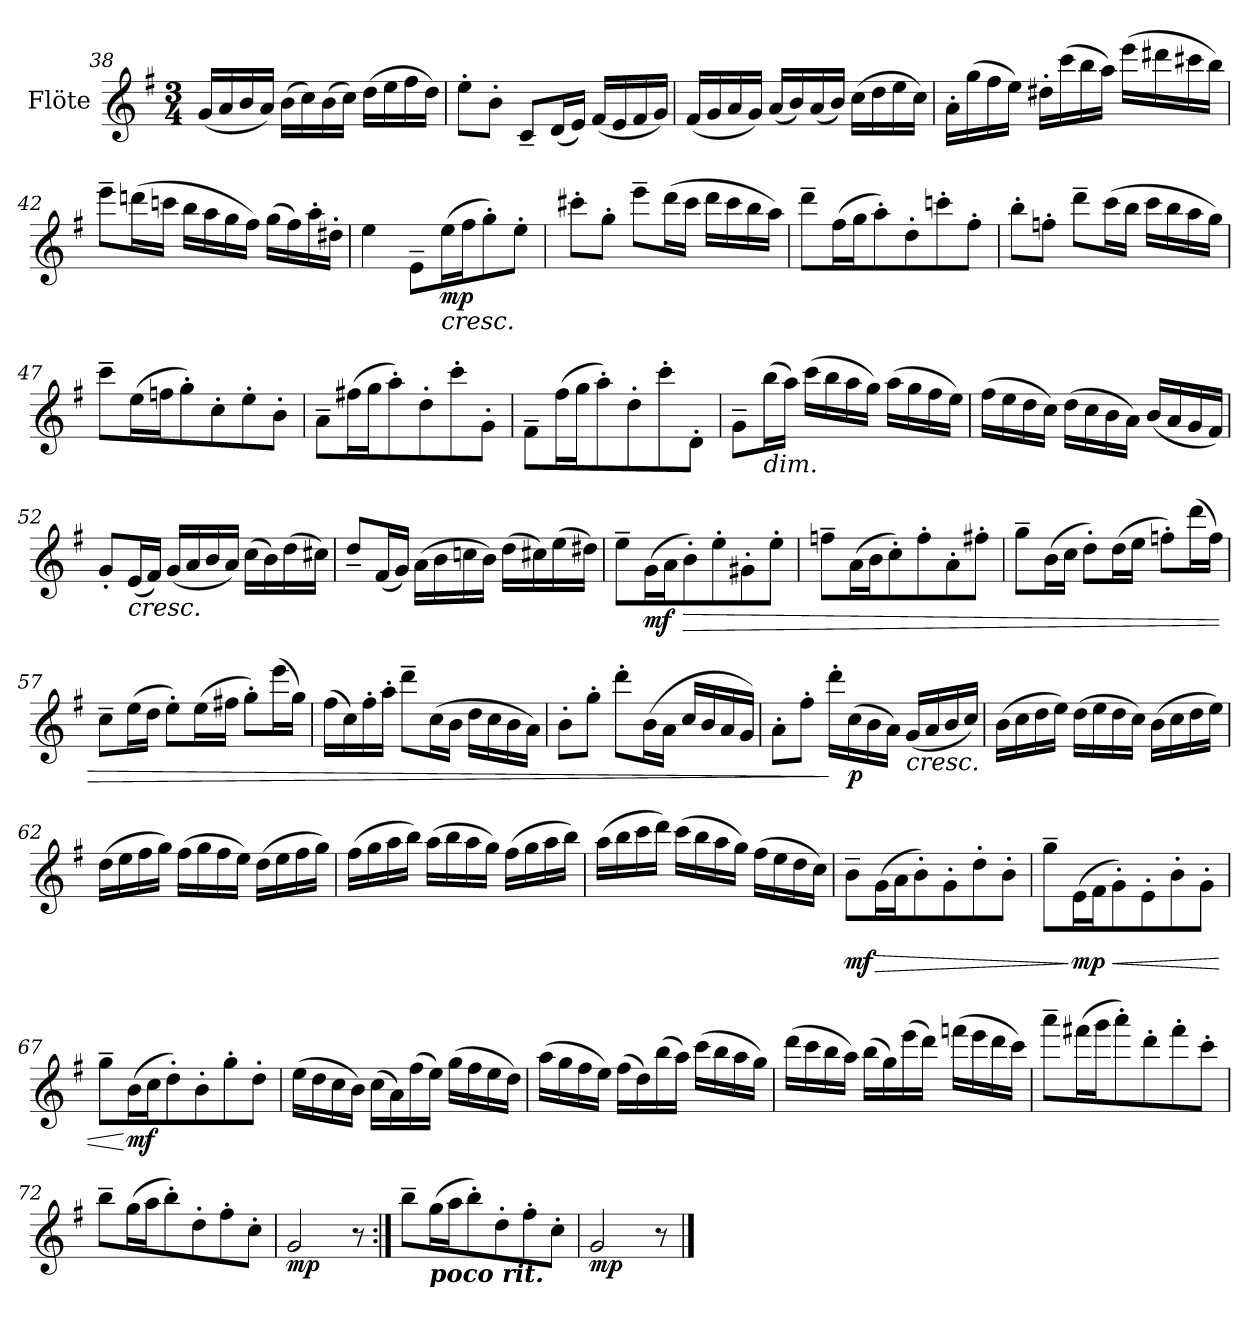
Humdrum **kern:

**kern	**dynam
*part1	*part1
*staff1	*staff1
*I"Flöte	*
*I'Fl.	*
*clefG2	*
*k[f#]	*
*M3/4	*
=38	=38
(<16g/LL	.
16a/	.
16b/	.
16a/JJ)	.
(>16b\LL	.
16cc\)	.
(>16b\	.
16cc\JJ)	.
(>16dd\LL	.
16ee\	.
16ff#\	.
16dd\JJ)	.
=39	=39
8ee'\L	.
8b'\J	.
8c~/L	.
(<16d/L	.
16e/JJ)	.
(<16f#/LL	.
16e/	.
16f#/	.
16g/JJ)	.
!!LO:LB:g=z
=40	=40
(<16f#/LL	.
16g/	.
16a/	.
16g/JJ)	.
(<16a/LL	.
16b/)	.
(<16a/	.
16b/JJ)	.
(>16cc\LL	.
16dd\	.
16ee\	.
16cc\JJ)	.
=41	=41
16a'\LL	.
(>16gg\	.
16ff#\	.
16ee\JJ)	.
16dd#X'\LL	.
(>16ccc\	.
16bb\	.
16aa\JJ)	.
(>16eee\LL	.
16ddd#X\	.
16ccc#X\	.
16bb\JJ)	.
=42	=42
8eee~\L	.
(>16dddn\L	.
16cccn\JJ	.
16bb\LL	.
16aa\	.
16gg\	.
16ff#\JJ)	.
(>16gg\LL	.
16ff#\)	.
16aa'\	.
16dd#X'\JJ	.
=43	=43
4ee\	.
8e~\L	.
!LO:TX:b:i:t=cresc.	!
!	!LO:DY:b
(>16ee\L	mp
16ff#\J	.
8gg'\)	.
8ee'\J	.
!!LO:LB:g=z
=44	=44
8ccc#X'\L	.
8gg'\J	.
8eee~\L	.
(>16ddd\L	.
16ccc#\JJ	.
16ddd\LL	.
16ccc#\	.
16bb\	.
16aa\JJ)	.
=45	=45
8ddd~\L	.
(>16ff#\L	.
16gg\J	.
8aa'\)	.
8dd'\	.
8cccn'\	.
8ff#'\J	.
=46	=46
8bb'\L	.
8ffn'\J	.
8ddd~\L	.
(>16ccc\L	.
16bb\JJ	.
16ccc\LL	.
16bb\	.
16aa\	.
16gg\JJ)	.
=47	=47
8ccc~\L	.
(>16ee\L	.
16ffn\J	.
8gg'\)	.
8cc'\	.
8ee'\	.
8b'\J	.
!!LO:LB:g=z
=48	=48
8a~\L	.
(>16ff#X\L	.
16gg\J	.
8aa'\)	.
8dd'\	.
8ccc'\	.
8g'\J	.
=49	=49
8f#~\L	.
(>16ff#\L	.
16gg\J	.
8aa'\)	.
8dd'\	.
8ccc'\	.
8d'\J	.
=50	=50
8g~\L	.
!LO:TX:b:i:t=dim.	!
(>16bb\L	.
16aa\JJ)	.
(>16ccc\LL	.
16bb\	.
16aa\	.
16gg\JJ)	.
(>16aa\LL	.
16gg\	.
16ff#\	.
16ee\JJ)	.
=51	=51
(>16ff#\LL	.
16ee\	.
16dd\	.
16cc\JJ)	.
(>16dd\LL	.
16cc\	.
16b\	.
16a\JJ)	.
(<16b/LL	.
16a/	.
16g/	.
16f#/JJ)	.
!!LO:LB:g=z
=52	=52
8g'/L	.
!LO:TX:b:i:t=cresc.	!
(<16e/L	.
16f#/JJ)	.
(<16g/LL	.
16a/	.
16b/	.
16a/JJ)	.
(>16cc\LL	.
16b\)	.
(>16dd\	.
16cc#X\JJ)	.
=53	=53
8dd~/L	.
(<16f#/L	.
16g/JJ)	.
(>16a\LL	.
16b\	.
16ccn\	.
16b\JJ)	.
(>16dd\LL	.
16cc#X\)	.
(>16ee\	.
16dd#X\JJ)	.
=54	=54
8ee~\L	.
!	!LO:DY:b
(>16g\L	mf
16a\J	.
!	!LO:HP:b
8b'\)	>
8ee'\	.
8g#X'\	.
8ee'\J	.
=55	=55
8ffn~\L	.
(>16a\L	.
16b\J	.
8cc'\)	.
8ff'\	.
8a'\	.
8ff#X'\J	.
!!LO:LB:g=z
=56	=56
8gg~\L	.
(>16b\L	.
16cc\JJ	.
8dd'\L)	.
(>16dd\L	.
16ee\JJ	.
8ffn'\L)	.
(>16ddd\L	.
16ff\JJ)	.
=57	=57
8cc~\L	.
(>16ee\L	.
16dd\JJ	.
8ee'\L)	.
(>16ee\L	.
16ff#X\JJ	.
8gg'\L)	.
(>16eee\L	.
16gg\JJ)	.
=58	=58
(>16ff#\LL	.
16cc\)	.
16ff#'\	.
16aa'\JJ	.
8ddd~\L	.
(>16cc\L	.
16b\JJ	.
16dd\LL	.
16cc\	.
16b\	.
16a\JJ)	.
=59	=59
8b'\L	.
8gg'\J	.
8ddd'\L	.
(>16b\L	.
16a\JJ	.
16cc/LL	.
16b/	.
16a/	.
16g/JJ)	.
!!LO:LB:g=z
=60	=60
8a'\L	.
8ff#'\J	.
16ddd'\LL	]
!	!LO:DY:b
(>16cc\	p
16b\	.
16a\JJ)	.
!	!LO:HP:b
(<16g/LL	<
16a/	.
16b/	.
16cc/JJ)	.
=61	=61
(>16b\LL	.
16cc\	.
16dd\	.
16ee\JJ)	.
(>16dd\LL	.
16ee\	.
16dd\	.
16cc\JJ)	.
(>16b\LL	.
16cc\	.
16dd\	.
16ee\JJ)	.
=62	=62
(>16dd\LL	.
16ee\	.
16ff#\	.
16gg\JJ)	.
(>16ff#\LL	.
16gg\	.
16ff#\	.
16ee\JJ)	.
(>16dd\LL	.
16ee\	.
16ff#\	.
16gg\JJ)	.
=63	=63
(>16ff#\LL	.
16gg\	.
16aa\	.
16bb\JJ)	.
(>16aa\LL	.
16bb\	.
16aa\	.
16gg\JJ)	.
(>16ff#\LL	.
16gg\	.
16aa\	.
16bb\JJ)	.
!!LO:LB:g=z
=64	=64
(>16aa\LL	.
16bb\	.
16ccc\	.
16ddd\JJ)	.
(>16ccc\LL	.
16bb\	.
16aa\	.
16gg\JJ)	.
(>16ff#\LL	.
16ee\	.
16dd\	.
16cc\JJ)	.
=65	=65
!	!LO:DY:b
8b~\L	mf
!	!LO:HP:n=1:b
(>16g\L	[ >
16a\J	.
8b'\)	.
8g'\	.
8dd'\	.
8b'\J	.
=66	=66
8gg~\L	.
!	!LO:DY:n=1:b
(>16e\L	] mp
16f#\J	.
!	!LO:HP:b
8g'\)	<
8e'\	.
8b'\	.
8g'\J	.
=67	=67
8gg~\L	.
!	!LO:DY:n=1:b
(>16b\L	[ mf
16cc\J	.
8dd'\)	.
8b'\	.
8gg'\	.
8dd'\J	.
!!LO:LB:g=z
=68	=68
(>16ee\LL	.
16dd\	.
16cc\	.
16b\JJ)	.
(>16cc\LL	.
16a\)	.
(>16ff#\	.
16ee\JJ)	.
(>16gg\LL	.
16ff#\	.
16ee\	.
16dd\JJ)	.
=69	=69
(>16aa\LL	.
16gg\	.
16ff#\	.
16ee\JJ)	.
(>16ff#\LL	.
16dd\)	.
(>16bb\	.
16aa\JJ)	.
(>16ccc\LL	.
16bb\	.
16aa\	.
16gg\JJ)	.
=70	=70
(>16ddd\LL	.
16ccc\	.
16bb\	.
16aa\JJ)	.
(>16bb\LL	.
16gg\)	.
(>16eee\	.
16ddd\JJ)	.
(>16fffn\LL	.
16eee\	.
16ddd\	.
16ccc\JJ)	.
!!LO:LB:g=z
=71	=71
8aaa~\L	.
(>16fff#X\L	.
16ggg\J	.
8aaa'\)	.
8ddd'\	.
8fff#'\	.
8ccc'\J	.
=72	=72
8bb~\L	.
(>16gg\L	.
16aa\J	.
8bb'\)	.
8dd'\	.
8ff#'\	.
8cc'\J	.
=73	=73
!	!LO:DY:b
2g/	mp
8r	.
=74:|!	=74:|!
8bb~\L	.
*MM90	*
!LO:TX:b:Bi:t=poco rit.	!
(>16gg\L	.
16aa\J	.
*MM80	*
8bb'\)	.
*MM70	*
8dd'\	.
8ff#'\	.
8cc'\J	.
=75	=75
!	!LO:DY:b
2g/	mp
8r	.
==	==
*-	*-
